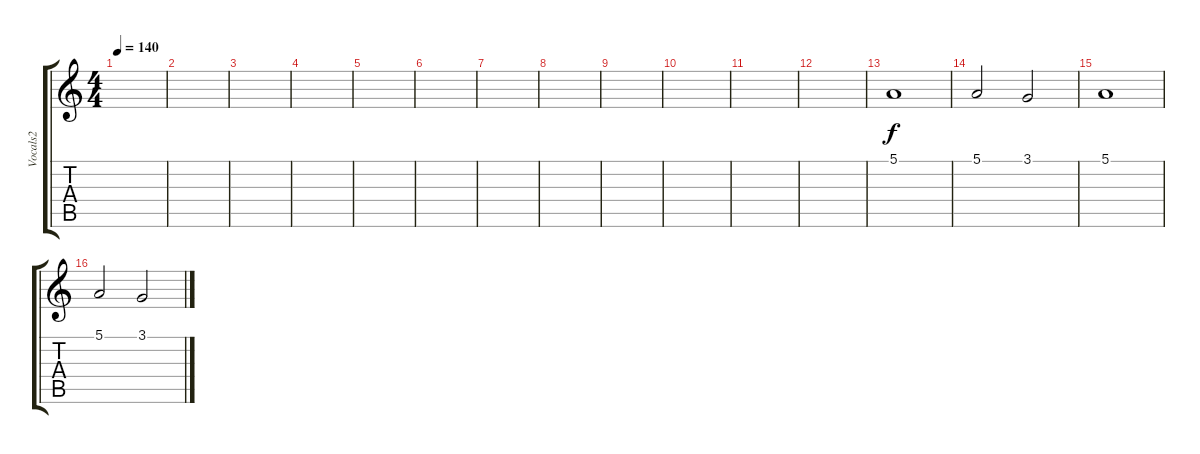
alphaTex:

\track ("Vocals2" "Vocals2") {instrument lead2sawtooth}
\staff {score tabs}
\tuning (E4 B3 G3 D3 A2 E2) {hide}
\ts (4 4)
\tempo 140
\clef g2
\ks c
|
|
|
|
|
|
|
|
|
|
|
|
5.1.1 |
5.1.2 3.1.2 |
5.1.1 |
5.1.2 3.1.2
